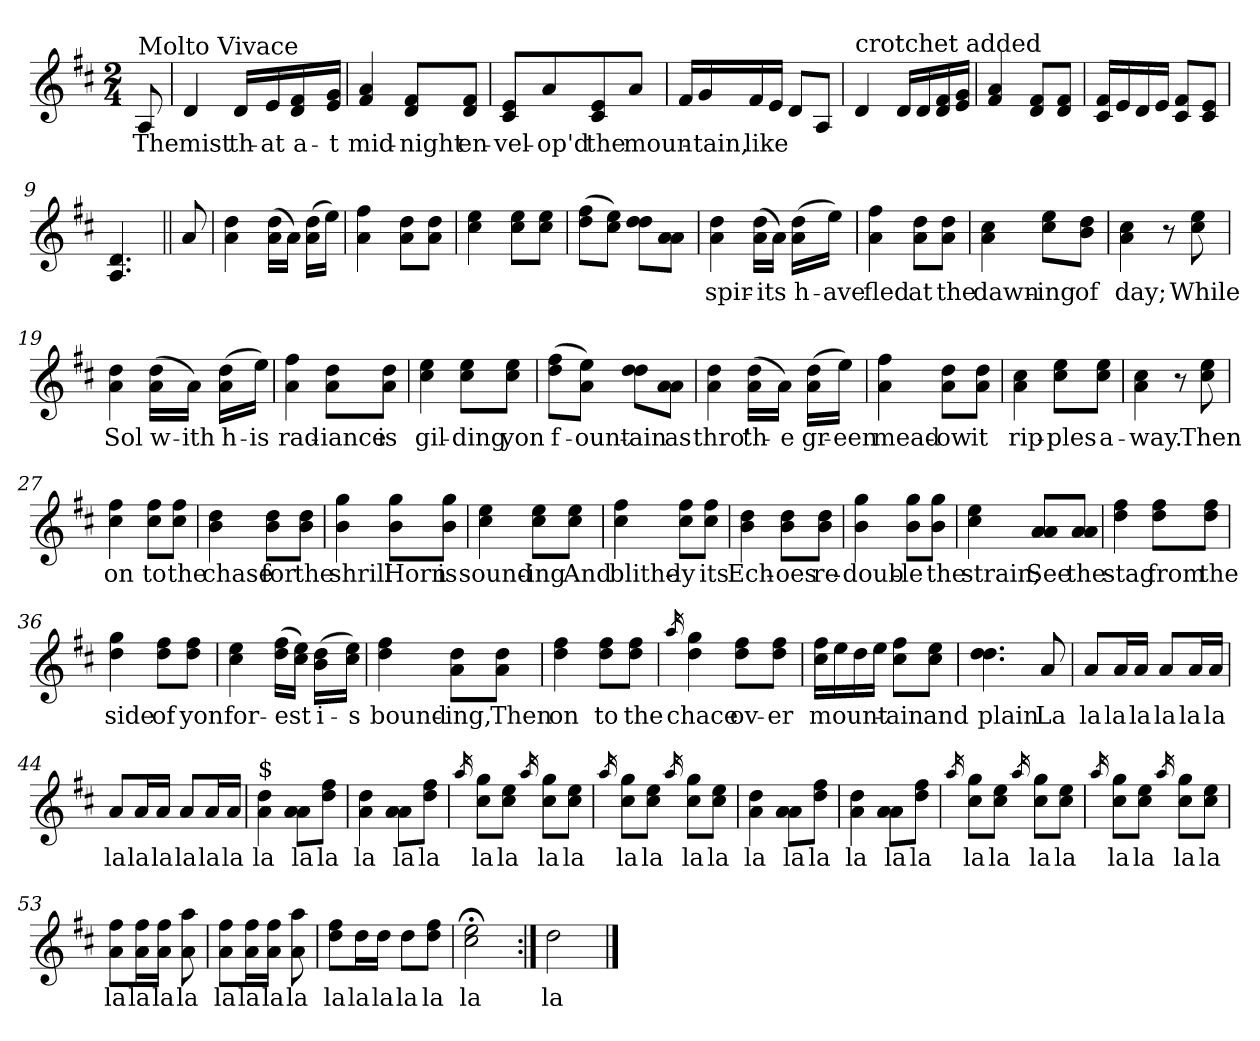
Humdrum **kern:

**kern	**text
*part1	*part1
*staff1	*staff1
*clefG2	*
*k[f#c#]	*
*D:	*
*M2/4	*
*MM100	*
=1	=1
!LO:TX:a:t=Molto Vivace	!
!	!LO:LY:b
8A/	The
=2	=2
!	!LO:LY:b
4d/	mist
!	!LO:LY:b
16d/LL	th-
!	!LO:LY:b
16e/	-at
!	!LO:LY:b
16d/ 16f#/	a-
!	!LO:LY:b
16e/ 16g/JJ	-t
=3	=3
!	!LO:LY:b
4f#/ 4a/	mid-
!	!LO:LY:b
8d/ 8f#/L	-night
!	!LO:LY:b
8d/ 8f#/J	en-
=4	=4
!	!LO:LY:b
8c#/ 8e/L	-vel-
!	!LO:LY:b
8a/	-op'd
!	!LO:LY:b
8c#/ 8e/	the
!	!LO:LY:b
8a/J	moun-
=5	=5
16f#/LL	.
!	!LO:LY:b
16g/	-tain,
!	!LO:LY:b
16f#/	like
16e/JJ	.
8d/L	.
8A/J	.
!!LO:LB:g=z
=6	=6
!LO:TX:a:t=crotchet added	!
4d/	.
16d/LL	.
16d/	.
16d/ 16f#/	.
16e/ 16g/JJ	.
=7	=7
4f#/ 4a/	.
8d/ 8f#/L	.
8d/ 8f#/J	.
=8	=8
16c#/ 16f#/LL	.
16e/	.
16d/	.
16e/JJ	.
8c#/ 8f#/L	.
8c#/ 8e/J	.
=9	=9
4.A/ 4.d/	.
!!LO:LB:g=z
=10||	=10||
8a/	.
=11	=11
4a\ 4dd\	.
(>16a\ 16dd\LL	.
16a\JJ)	.
(>16a\ 16dd\LL	.
16ee\JJ)	.
=12	=12
4a\ 4ff#\	.
8a\ 8dd\L	.
8a\ 8dd\J	.
=13	=13
4cc#\ 4ee\	.
8cc#\ 8ee\L	.
8cc#\ 8ee\J	.
=14	=14
(>8dd\ 8ff#\L	.
8cc#\ 8ee\J)	.
8dd\ 8dd\L	.
8a\ 8a\J	.
!!LO:LB:g=z
=15	=15
!	!LO:LY:b
4a\ 4dd\	spir-
(>16a\ 16dd\LL	.
!	!LO:LY:b
16a\JJ)	-its
!	!LO:LY:b
(>16a\ 16dd\LL	h-
!	!LO:LY:b
16ee\JJ)	-ave
=16	=16
!	!LO:LY:b
4a\ 4ff#\	fled
!	!LO:LY:b
8a\ 8dd\L	at
!	!LO:LY:b
8a\ 8dd\J	the
=17	=17
!	!LO:LY:b
4a\ 4cc#\	dawn-
!	!LO:LY:b
8cc#\ 8ee\L	-ing
!	!LO:LY:b
8b\ 8dd\J	of
=18	=18
!	!LO:LY:b
4a\ 4cc#\	day;
8r	.
!	!LO:LY:b
8cc#\ 8ee\	While
!!LO:LB:g=z
=19	=19
!	!LO:LY:b
4a\ 4dd\	Sol
!	!LO:LY:b
(>16a\ 16dd\LL	w-
!	!LO:LY:b
16a\JJ)	-ith
!	!LO:LY:b
(>16a\ 16dd\LL	h-
!	!LO:LY:b
16ee\JJ)	-is
=20	=20
!	!LO:LY:b
4a\ 4ff#\	rad-
!	!LO:LY:b
8a\ 8dd\L	-iance
!	!LO:LY:b
8a\ 8dd\J	is
=21	=21
!	!LO:LY:b
4cc#\ 4ee\	gil-
!	!LO:LY:b
8cc#\ 8ee\L	-ding
!	!LO:LY:b
8cc#\ 8ee\J	yon
=22	=22
!	!LO:LY:b
(>8dd\ 8ff#\L	f-
!	!LO:LY:b
8a\ 8ee\J)	-ount-
!	!LO:LY:b
8dd\ 8dd\L	-ain
!	!LO:LY:b
8a\ 8a\J	as
=23	=23
!	!LO:LY:b
4a\ 4dd\	thro'
!	!LO:LY:b
(>16a\ 16dd\LL	th-
!	!LO:LY:b
16a\JJ)	-e
!	!LO:LY:b
(>16a\ 16dd\LL	gr-
!	!LO:LY:b
16ee\JJ)	-een
=24	=24
!	!LO:LY:b
4a\ 4ff#\	mead-
!	!LO:LY:b
8a\ 8dd\L	-ow
!	!LO:LY:b
8a\ 8dd\J	it
=25	=25
!	!LO:LY:b
4a\ 4cc#\	rip-
!	!LO:LY:b
8cc#\ 8ee\L	-ples
!	!LO:LY:b
8cc#\ 8ee\J	a-
!!LO:LB:g=z
=26	=26
!	!LO:LY:b
4a\ 4cc#\	-way.
8r	.
!	!LO:LY:b
8cc#\ 8ee\	Then
=27	=27
!	!LO:LY:b
4cc#\ 4ff#\	on
!	!LO:LY:b
8cc#\ 8ff#\L	to
!	!LO:LY:b
8cc#\ 8ff#\J	the
=28	=28
!	!LO:LY:b
4b\ 4dd\	chase
!	!LO:LY:b
8b\ 8dd\L	for
!	!LO:LY:b
8b\ 8dd\J	the
=29	=29
!	!LO:LY:b
4b\ 4gg\	shrill
!	!LO:LY:b
8b\ 8gg\L	Horn
!	!LO:LY:b
8b\ 8gg\J	is
=30	=30
!	!LO:LY:b
4cc#\ 4ee\	sound-
!	!LO:LY:b
8cc#\ 8ee\L	-ing
!	!LO:LY:b
8cc#\ 8ee\J	And
=31	=31
!	!LO:LY:b
4cc#\ 4ff#\	blithe-
!	!LO:LY:b
8cc#\ 8ff#\L	-ly
!	!LO:LY:b
8cc#\ 8ff#\J	its
=32	=32
!	!LO:LY:b
4b\ 4dd\	Ech-
!	!LO:LY:b
8b\ 8dd\L	-oes
!	!LO:LY:b
8b\ 8dd\J	re-
!!LO:LB:g=z
=33	=33
!	!LO:LY:b
4b\ 4gg\	-doub-
!	!LO:LY:b
8b\ 8gg\L	-le
!	!LO:LY:b
8b\ 8gg\J	the
=34	=34
!	!LO:LY:b
4cc#\ 4ee\	strain;
!	!LO:LY:b
8a/ 8a/L	See
!	!LO:LY:b
8a/ 8a/J	the
=35	=35
!	!LO:LY:b
4dd\ 4ff#\	stag
!	!LO:LY:b
8dd\ 8ff#\L	from
!	!LO:LY:b
8dd\ 8ff#\J	the
=36	=36
!	!LO:LY:b
4dd\ 4gg\	side
!	!LO:LY:b
8dd\ 8ff#\L	of
!	!LO:LY:b
8dd\ 8ff#\J	yon
=37	=37
!	!LO:LY:b
4cc#\ 4ee\	for-
(>16dd\ 16ff#\LL	.
!	!LO:LY:b
16cc#\ 16ee\JJ)	-est
!	!LO:LY:b
(>16b\ 16dd\LL	i-
!	!LO:LY:b
16cc#\ 16ee\JJ)	-s
=38	=38
!	!LO:LY:b
4dd\ 4ff#\	bound-
!	!LO:LY:b
8a\ 8dd\L	-ing,
!	!LO:LY:b
8a\ 8dd\J	Then
=39	=39
!	!LO:LY:b
4dd\ 4ff#\	on
!	!LO:LY:b
8dd\ 8ff#\L	to
!	!LO:LY:b
8dd\ 8ff#\J	the
!!LO:LB:g=z
=40	=40
16qaa/	.
!	!LO:LY:b
4dd\ 4gg\	chace
!	!LO:LY:b
8dd\ 8ff#\L	ov-
!	!LO:LY:b
8dd\ 8ff#\J	-er
=41	=41
!	!LO:LY:b
16cc#\ 16ff#\LL	mount-
16ee\	.
16dd\	.
16ee\JJ	.
!	!LO:LY:b
8cc#\ 8ff#\L	-ain
!	!LO:LY:b
8cc#\ 8ee\J	and
=42	=42
!	!LO:LY:b
4.dd\ 4.dd\	plain
!	!LO:LY:b
8a/	La
=43	=43
!	!LO:LY:b
8a/L	la
!	!LO:LY:b
16a/L	la
!	!LO:LY:b
16a/JJ	la
!	!LO:LY:b
8a/L	la
!	!LO:LY:b
16a/L	la
!	!LO:LY:b
16a/JJ	la
=44	=44
!	!LO:LY:b
8a/L	la
!	!LO:LY:b
16a/L	la
!	!LO:LY:b
16a/JJ	la
!	!LO:LY:b
8a/L	la
!	!LO:LY:b
16a/L	la
!	!LO:LY:b
16a/JJ	la
=45	=45
!LO:TX:a:t=$	!
!	!LO:LY:b
4a\ 4dd\	la
!	!LO:LY:b
8a\ 8a\L	la
!	!LO:LY:b
8dd\ 8ff#\J	la
=46	=46
!	!LO:LY:b
4a\ 4dd\	la
!	!LO:LY:b
8a\ 8a\L	la
!	!LO:LY:b
8dd\ 8ff#\J	la
=47	=47
16qaa/	.
!	!LO:LY:b
8cc#\ 8gg\L	la
!	!LO:LY:b
8cc#\ 8ee\J	la
16qaa/	.
!	!LO:LY:b
8cc#\ 8gg\L	la
!	!LO:LY:b
8cc#\ 8ee\J	la
!!LO:LB:g=z
=48	=48
16qaa/	.
!	!LO:LY:b
8cc#\ 8gg\L	la
!	!LO:LY:b
8cc#\ 8ee\J	la
16qaa/	.
!	!LO:LY:b
8cc#\ 8gg\L	la
!	!LO:LY:b
8cc#\ 8ee\J	la
=49	=49
!	!LO:LY:b
4a\ 4dd\	la
!	!LO:LY:b
8a\ 8a\L	la
!	!LO:LY:b
8dd\ 8ff#\J	la
=50	=50
!	!LO:LY:b
4a\ 4dd\	la
!	!LO:LY:b
8a\ 8a\L	la
!	!LO:LY:b
8dd\ 8ff#\J	la
=51	=51
16qaa/	.
!	!LO:LY:b
8cc#\ 8gg\L	la
!	!LO:LY:b
8cc#\ 8ee\J	la
16qaa/	.
!	!LO:LY:b
8cc#\ 8gg\L	la
!	!LO:LY:b
8cc#\ 8ee\J	la
=52	=52
16qaa/	.
!	!LO:LY:b
8cc#\ 8gg\L	la
!	!LO:LY:b
8cc#\ 8ee\J	la
16qaa/	.
!	!LO:LY:b
8cc#\ 8gg\L	la
!	!LO:LY:b
8cc#\ 8ee\J	la
=53	=53
!	!LO:LY:b
8a\ 8ff#\L	la
!	!LO:LY:b
16a\ 16ff#\L	la
!	!LO:LY:b
16a\ 16ff#\JJ	la
!	!LO:LY:b
8a\ 8aa\	la
=54	=54
!	!LO:LY:b
8a\ 8ff#\L	la
!	!LO:LY:b
16a\ 16ff#\L	la
!	!LO:LY:b
16a\ 16ff#\JJ	la
!	!LO:LY:b
8a\ 8aa\	la
=55	=55
!	!LO:LY:b
8dd\ 8ff#\L	la
!	!LO:LY:b
16dd\L	la
!	!LO:LY:b
16dd\JJ	la
!	!LO:LY:b
8dd\L	la
!	!LO:LY:b
8dd\ 8ff#\J	la
=56	=56
!	!LO:LY:b
2cc#\;< 2ee\;<	la
!!LO:LB:g=z
=57:|!	=57:|!
!	!LO:LY:b
2dd\	la
==	==
*-	*-
